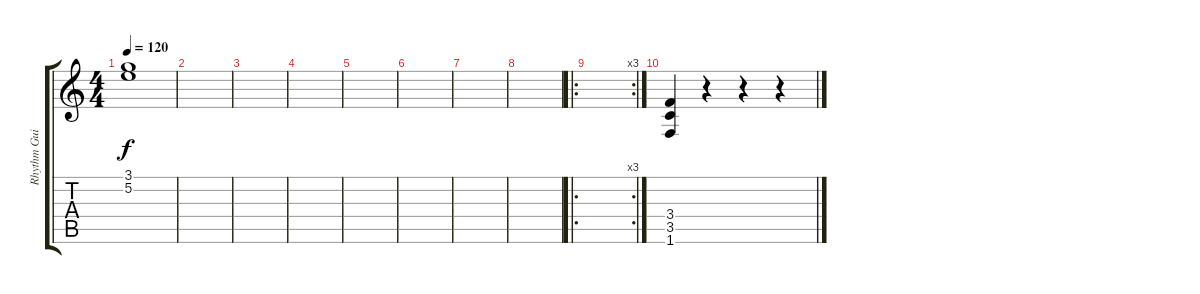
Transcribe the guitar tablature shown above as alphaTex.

\track ("Rhythm Guitar" "Rhythm Gui") {instrument distortionguitar}
\staff {score tabs}
\tuning (E4 B3 G3 D3 A2 E2) {hide}
\ts (4 4)
\tempo 120
\clef g2
\ks c
(3.1 5.2).1{dy f} |
|
|
|
|
|
|
|
\ro
\rc 3
|
(3.4 3.5 1.6).4 r.4 r.4 r.4
